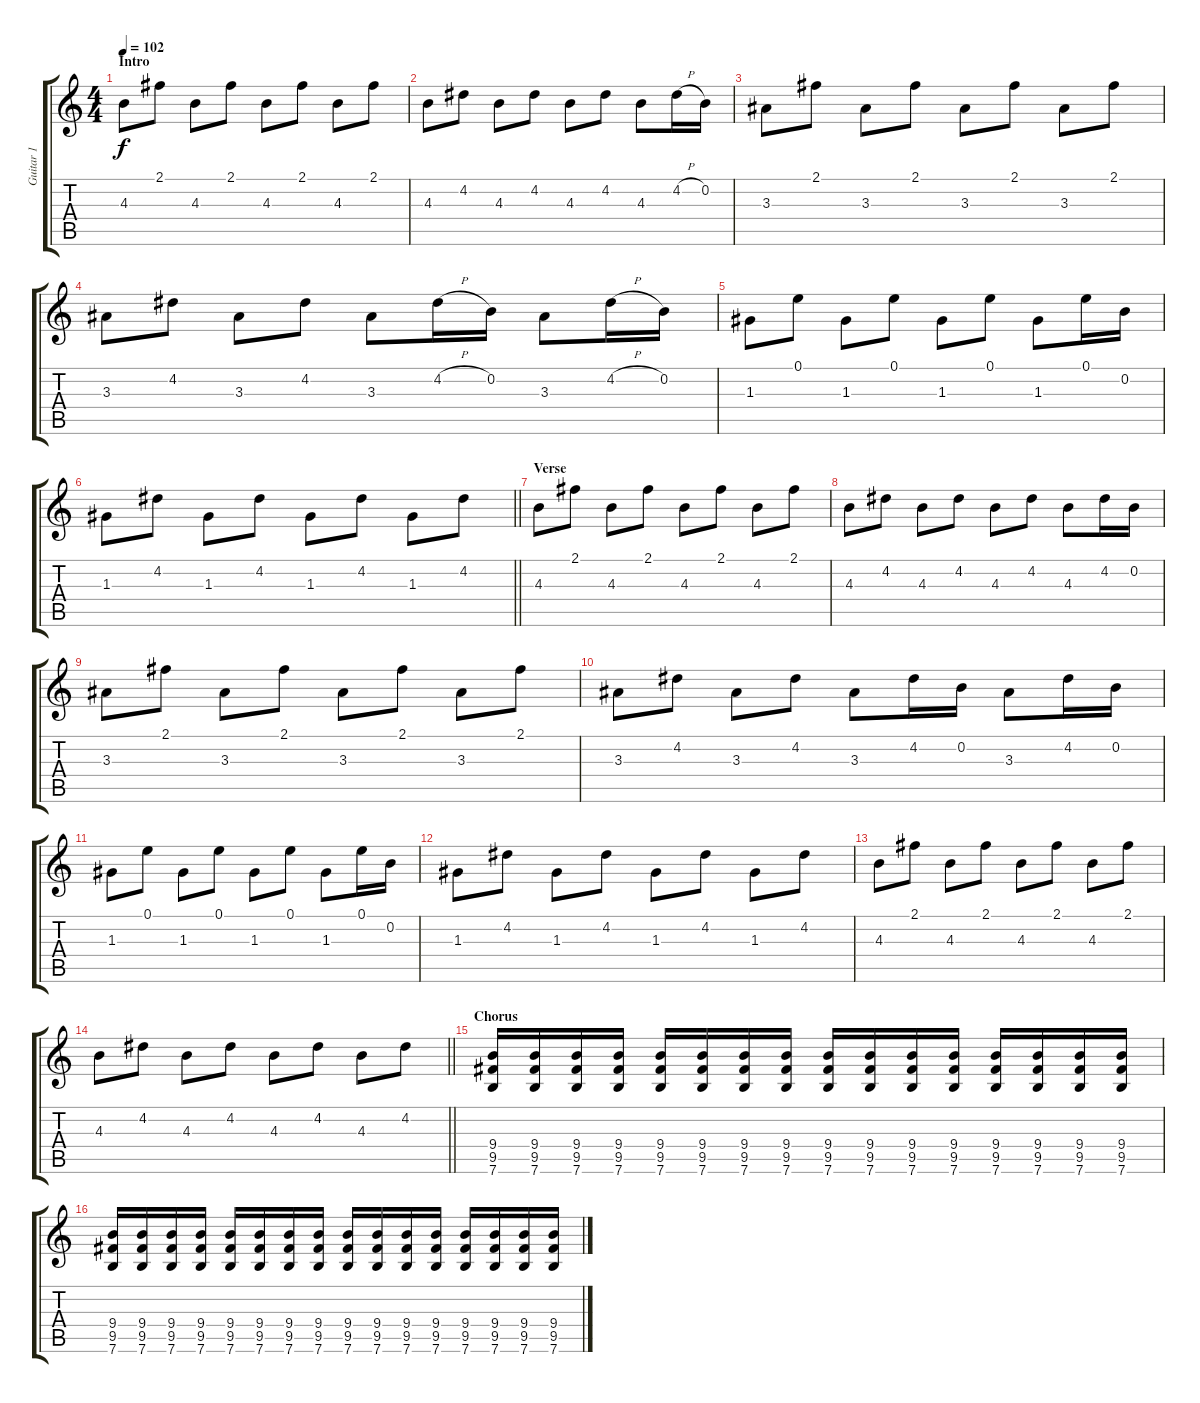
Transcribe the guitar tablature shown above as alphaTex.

\track ("Guitar 1" "Guitar 1") {instrument distortionguitar}
\staff {score tabs}
\tuning (E4 B3 G3 D3 A2 E2) {hide}
\ts (4 4)
\section ("" "Intro")
\tempo 102
\clef g2
\ks c
4.3.8{dy f instrument distortionguitar} 2.1.8 4.3.8 2.1.8 4.3.8 2.1.8 4.3.8 2.1.8 |
4.3.8 4.2.8 4.3.8 4.2.8 4.3.8 4.2.8 4.3.8 4.2{h}.16 0.2.16 |
3.3.8 2.1.8 3.3.8 2.1.8 3.3.8 2.1.8 3.3.8 2.1.8 |
3.3.8 4.2.8 3.3.8 4.2.8 3.3.8 4.2{h}.16 0.2.16 3.3.8 4.2{h}.16 0.2.16 |
1.3.8 0.1.8 1.3.8 0.1.8 1.3.8 0.1.8 1.3.8 0.1.16 0.2.16 |
\barLineRight lightlight
1.3.8 4.2.8 1.3.8 4.2.8 1.3.8 4.2.8 1.3.8 4.2.8 |
\section ("" "Verse")
4.3.8 2.1.8 4.3.8 2.1.8 4.3.8 2.1.8 4.3.8 2.1.8 |
4.3.8 4.2.8 4.3.8 4.2.8 4.3.8 4.2.8 4.3.8 4.2.16 0.2.16 |
3.3.8 2.1.8 3.3.8 2.1.8 3.3.8 2.1.8 3.3.8 2.1.8 |
3.3.8 4.2.8 3.3.8 4.2.8 3.3.8 4.2.16 0.2.16 3.3.8 4.2.16 0.2.16 |
1.3.8 0.1.8 1.3.8 0.1.8 1.3.8 0.1.8 1.3.8 0.1.16 0.2.16 |
1.3.8 4.2.8 1.3.8 4.2.8 1.3.8 4.2.8 1.3.8 4.2.8 |
4.3.8 2.1.8 4.3.8 2.1.8 4.3.8 2.1.8 4.3.8 2.1.8 |
\barLineRight lightlight
4.3.8 4.2.8 4.3.8 4.2.8 4.3.8 4.2.8 4.3.8 4.2.8 |
\section ("" "Chorus")
(9.4 9.5 7.6).16 (9.4 9.5 7.6).16 (9.4 9.5 7.6).16 (9.4 9.5 7.6).16 (9.4 9.5 7.6).16 (9.4 9.5 7.6).16 (9.4 9.5 7.6).16 (9.4 9.5 7.6).16 (9.4 9.5 7.6).16 (9.4 9.5 7.6).16 (9.4 9.5 7.6).16 (9.4 9.5 7.6).16 (9.4 9.5 7.6).16 (9.4 9.5 7.6).16 (9.4 9.5 7.6).16 (9.4 9.5 7.6).16 |
(9.4 9.5 7.6).16 (9.4 9.5 7.6).16 (9.4 9.5 7.6).16 (9.4 9.5 7.6).16 (9.4 9.5 7.6).16 (9.4 9.5 7.6).16 (9.4 9.5 7.6).16 (9.4 9.5 7.6).16 (9.4 9.5 7.6).16 (9.4 9.5 7.6).16 (9.4 9.5 7.6).16 (9.4 9.5 7.6).16 (9.4 9.5 7.6).16 (9.4 9.5 7.6).16 (9.4 9.5 7.6).16 (9.4 9.5 7.6).16
